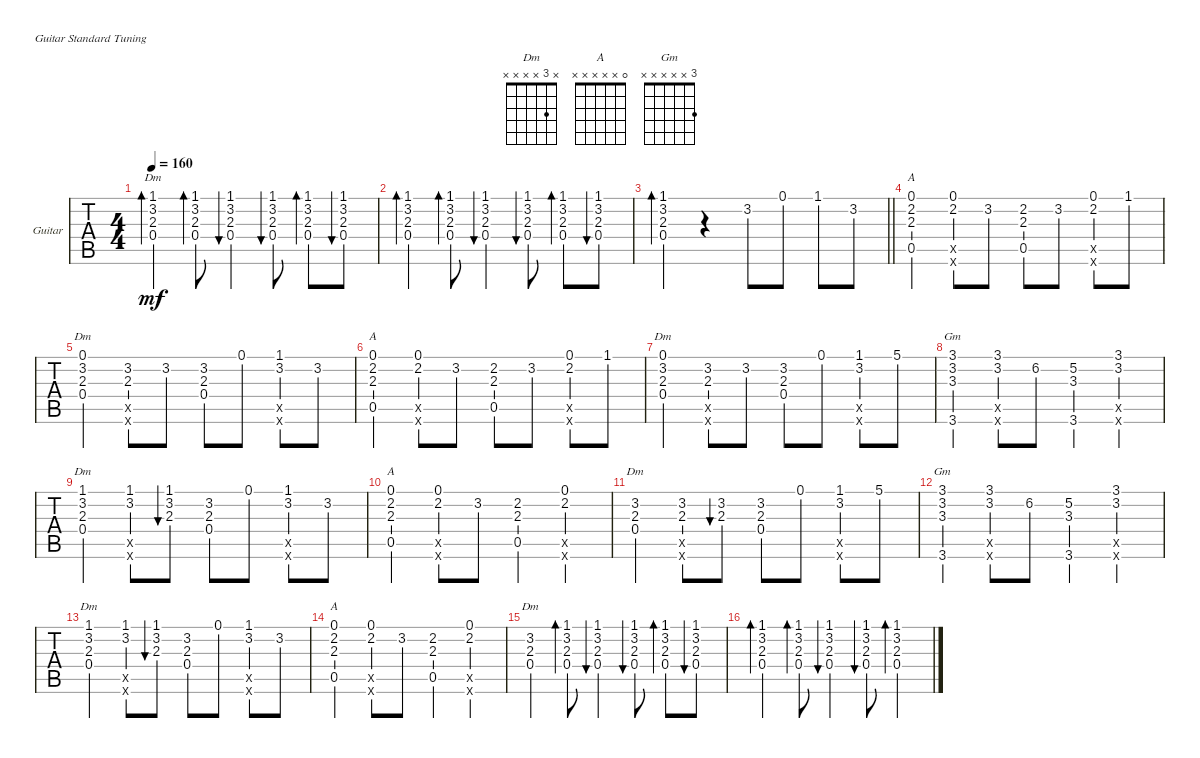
\defaultSystemsLayout 4
\bracketExtendMode groupsimilarinstruments
\firstSystemTrackNameOrientation horizontal
\otherSystemsTrackNameOrientation horizontal
\track ("" "Guitar") {instrument acousticguitarsteel}
\staff {tabs}
\tuning (E4 B3 G3 D3 A2 E2)
\chord ("Dm" 3 5 4 2 x x)
\chord ("A" 0 x x x x x)
\chord ("Dm" 0 x x x x x)
\chord ("Gm" 3 x x x x x)
\chord ("Dm" 1 x x x x x)
\chord ("Dm" x 3 x x x x)
\ts (4 4)
\tempo 160
\clef g2
\ks eminor
(0.4 2.3 3.2 1.1).4{bd 30 ch "Dm" dy mf instrument acousticguitarsteel} (0.4 2.3 3.2 1.1).8{bd 30} (0.4 2.3 3.2 1.1).4{bu 30} (0.4 2.3 3.2 1.1).8{bu 30} (0.4 2.3 3.2 1.1).8{bd 30} (1.1 3.2 2.3 0.4).8{bu 30} |
(0.4 2.3 3.2 1.1).4{bd 30} (0.4 2.3 3.2 1.1).8{bd 30} (0.4 2.3 3.2 1.1).4{bu 30} (0.4 2.3 3.2 1.1).8{bu 30} (0.4 2.3 3.2 1.1).8{bd 30} (0.4 2.3 3.2 1.1).8{bu 30} |
\barLineRight lightlight
(0.4 2.3 3.2 1.1).4{bd 30} r.4 3.2.8 0.1.8 1.1.8 3.2.8 |
(0.1 0.5 2.2 2.3).4{ch "A"} (0.1 0.5{x} 0.6{x} 2.2).8 3.2.8 (2.2 2.3 0.5).8 3.2.8 (0.1 0.6{x} 0.5{x} 2.2).8 1.1.8 |
(0.1 0.4 3.2 2.3).4{ch "Dm"} (3.2 0.5{x} 0.6{x} 2.3).8 3.2.8 (3.2 2.3 0.4).8 0.1.8 (1.1 0.6{x} 0.5{x} 3.2).8 3.2.8 |
(0.1 0.5 2.2 2.3).4{ch "A"} (0.1 0.5{x} 0.6{x} 2.2).8 3.2.8 (2.2 2.3 0.5).8 3.2.8 (0.1 0.6{x} 0.5{x} 2.2).8 1.1.8 |
(0.1 0.4 3.2 2.3).4{ch "Dm"} (3.2 0.5{x} 0.6{x} 2.3).8 3.2.8 (3.2 2.3 0.4).8 0.1.8 (1.1 0.6{x} 0.5{x} 3.2).8 5.1.8 |
(3.1 3.6 3.2 3.3).4{ch "Gm"} (3.1 0.5{x} 0.6{x} 3.2).8 6.2.8 (5.2 3.3 3.6).4 (3.1 0.6{x} 0.5{x} 3.2).4 |
(1.1 0.4 3.2 2.3).4{ch "Dm"} (0.5{x} 0.6{x} 1.1 3.2).8 (1.1 3.2 2.3).8{bu 30} (3.2 2.3 0.4).8 0.1.8 (1.1 0.6{x} 0.5{x} 3.2).8 3.2.8 |
(0.1 0.5 2.2 2.3).4{ch "A"} (0.1 0.5{x} 0.6{x} 2.2).8 3.2.8 (2.2 2.3 0.5).4 (0.1 0.6{x} 0.5{x} 2.2).4 |
(3.2 0.4 2.3).4{ch "Dm"} (0.5{x} 0.6{x} 3.2 2.3).8 (3.2 2.3).8{bu 30} (3.2 2.3 0.4).8 0.1.8 (1.1 0.6{x} 0.5{x} 3.2).8 5.1.8 |
(3.1 3.6 3.2 3.3).4{ch "Gm"} (3.1 0.5{x} 0.6{x} 3.2).8 6.2.8 (5.2 3.3 3.6).4 (3.1 0.6{x} 0.5{x} 3.2).4 |
(1.1 0.4 3.2 2.3).4{ch "Dm"} (0.5{x} 0.6{x} 1.1 3.2).8 (1.1 3.2 2.3).8{bu 30} (3.2 2.3 0.4).8 0.1.8 (1.1 0.6{x} 0.5{x} 3.2).8 3.2.8 |
(0.1 0.5 2.2 2.3).4{ch "A"} (0.1 0.5{x} 0.6{x} 2.2).8 3.2.8 (2.2 2.3 0.5).4 (0.1 0.6{x} 0.5{x} 2.2).4 |
(3.2 2.3 0.4).4{ch "Dm"} (0.4 2.3 3.2 1.1).8{bd 30} (0.4 2.3 3.2 1.1).4{bu 30} (0.4 2.3 3.2 1.1).8{bu 30} (0.4 2.3 3.2 1.1).8{bd 30} (1.1 3.2 2.3 0.4).8{bu 30} |
(0.4 2.3 3.2 1.1).4{bd 30} (0.4 2.3 3.2 1.1).8{bd 30} (0.4 2.3 3.2 1.1).4{bu 30} (0.4 2.3 3.2 1.1).8{bu 30} (0.4 2.3 3.2 1.1).4{bd 30}
